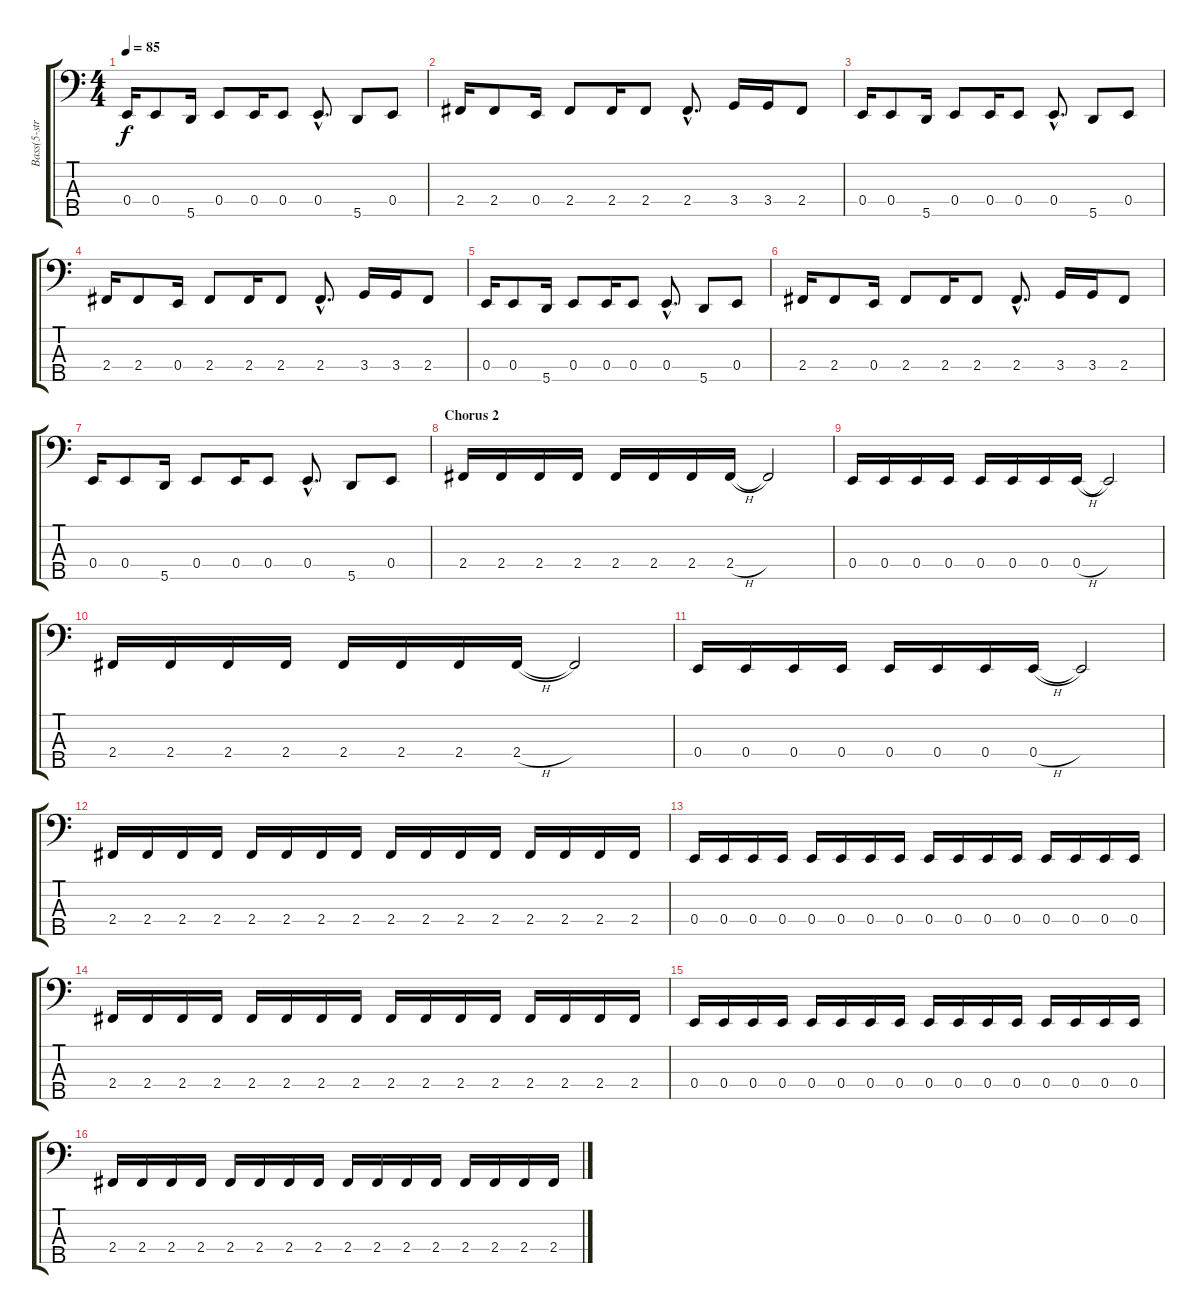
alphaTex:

\track ("Bass(5-strings)" "Bass(5-str") {instrument electricbassfinger}
\staff {score tabs}
\tuning (G2 D2 A1 E1 A0) {hide}
\ts (4 4)
\tempo 85
\clef f4
\ks c
0.4.16{dy f} 0.4.8 5.5.16 0.4.8 0.4.16 0.4.8 0.4{hac}.8{d} 5.5.8 0.4.8 |
2.4.16 2.4.8 0.4.16 2.4.8 2.4.16 2.4.8 2.4{hac}.8{d} 3.4.16 3.4.16 2.4.8 |
0.4.16 0.4.8 5.5.16 0.4.8 0.4.16 0.4.8 0.4{hac}.8{d} 5.5.8 0.4.8 |
2.4.16 2.4.8 0.4.16 2.4.8 2.4.16 2.4.8 2.4{hac}.8{d} 3.4.16 3.4.16 2.4.8 |
0.4.16 0.4.8 5.5.16 0.4.8 0.4.16 0.4.8 0.4{hac}.8{d} 5.5.8 0.4.8 |
2.4.16 2.4.8 0.4.16 2.4.8 2.4.16 2.4.8 2.4{hac}.8{d} 3.4.16 3.4.16 2.4.8 |
0.4.16 0.4.8 5.5.16 0.4.8 0.4.16 0.4.8 0.4{hac}.8{d} 5.5.8 0.4.8 |
\section ("" "Chorus 2")
2.4.16 2.4.16 2.4.16 2.4.16 2.4.16 2.4.16 2.4.16 2.4{h}.16 2.4{t}.2 |
0.4.16 0.4.16 0.4.16 0.4.16 0.4.16 0.4.16 0.4.16 0.4{h}.16 0.4{t}.2 |
2.4.16 2.4.16 2.4.16 2.4.16 2.4.16 2.4.16 2.4.16 2.4{h}.16 2.4{t}.2 |
0.4.16 0.4.16 0.4.16 0.4.16 0.4.16 0.4.16 0.4.16 0.4{h}.16 0.4{t}.2 |
2.4.16 2.4.16 2.4.16 2.4.16 2.4.16 2.4.16 2.4.16 2.4.16 2.4.16 2.4.16 2.4.16 2.4.16 2.4.16 2.4.16 2.4.16 2.4.16 |
0.4.16 0.4.16 0.4.16 0.4.16 0.4.16 0.4.16 0.4.16 0.4.16 0.4.16 0.4.16 0.4.16 0.4.16 0.4.16 0.4.16 0.4.16 0.4.16 |
2.4.16 2.4.16 2.4.16 2.4.16 2.4.16 2.4.16 2.4.16 2.4.16 2.4.16 2.4.16 2.4.16 2.4.16 2.4.16 2.4.16 2.4.16 2.4.16 |
0.4.16 0.4.16 0.4.16 0.4.16 0.4.16 0.4.16 0.4.16 0.4.16 0.4.16 0.4.16 0.4.16 0.4.16 0.4.16 0.4.16 0.4.16 0.4.16 |
2.4.16 2.4.16 2.4.16 2.4.16 2.4.16 2.4.16 2.4.16 2.4.16 2.4.16 2.4.16 2.4.16 2.4.16 2.4.16 2.4.16 2.4.16 2.4.16
